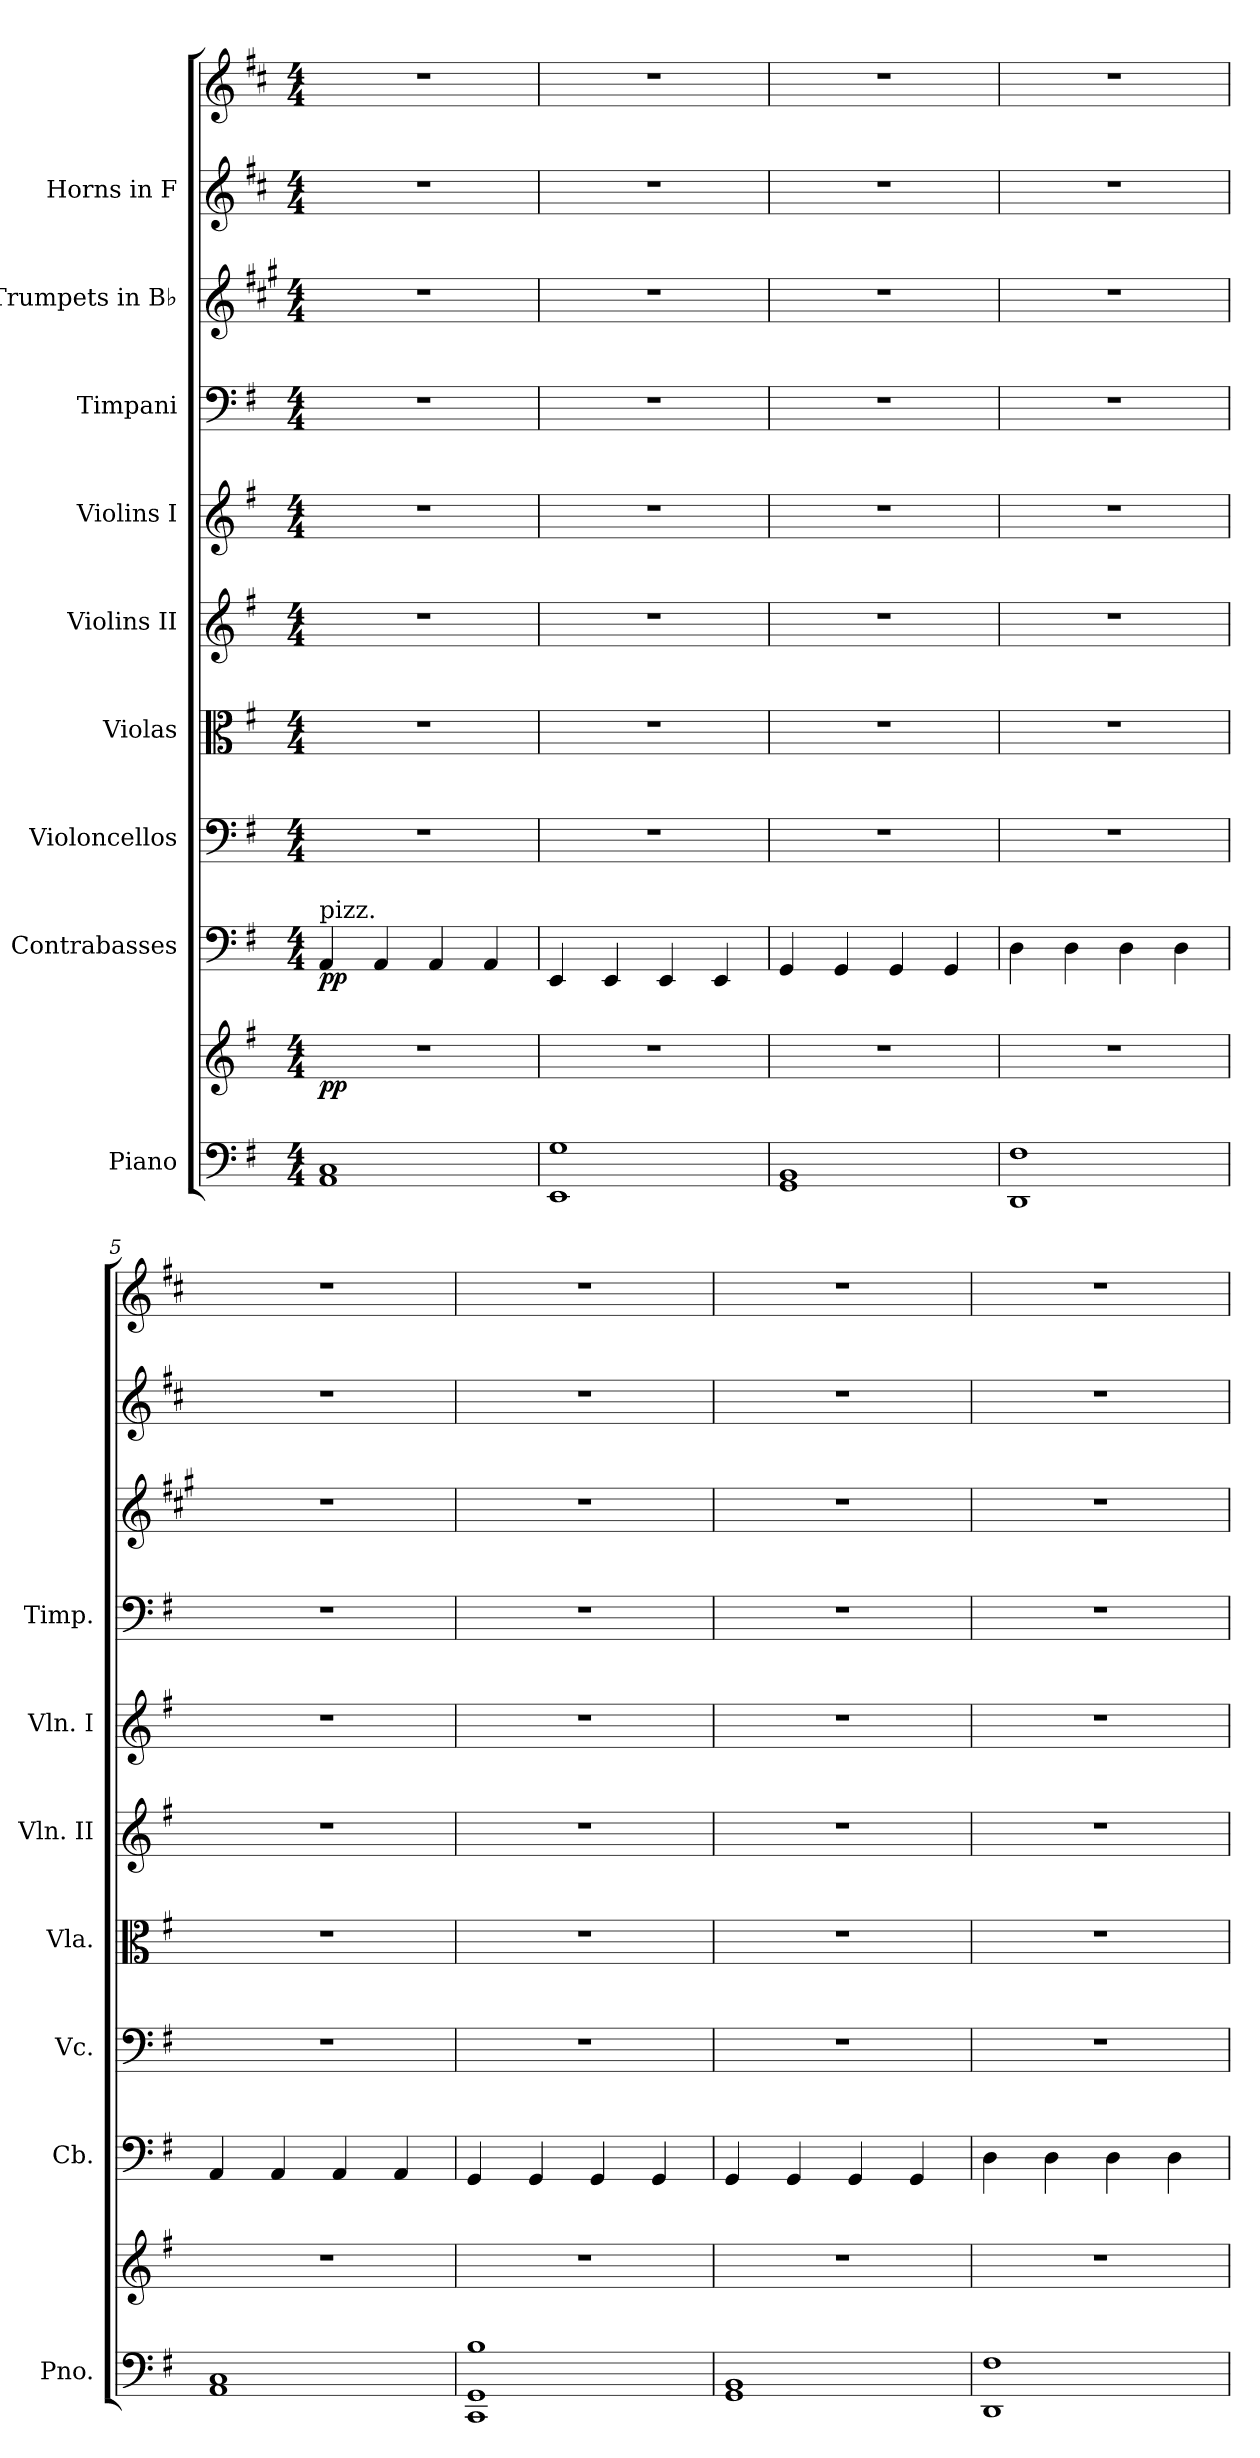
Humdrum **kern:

**kern	**kern	**dynam	**kern	**dynam	**kern	**kern	**kern	**kern	**kern	**kern	**kern	**kern
*part9	*part9	*part9	*part8	*part8	*part7	*part6	*part5	*part4	*part3	*part2	*part1	*part1
*staff11	*staff10	*staff10/11	*staff9	*staff9	*staff8	*staff7	*staff6	*staff5	*staff4	*staff3	*staff2	*staff1
*I"Piano	*	*	*I"Contrabasses	*	*I"Violoncellos	*I"Violas	*I"Violins II	*I"Violins I	*I"Timpani	*I"Trumpets in B♭	*I"Horns in F	*
*I'Pno.	*	*	*I'Cb.	*	*I'Vc.	*I'Vla.	*I'Vln. II	*I'Vln. I	*I'Timp.	*	*	*
*clefF4	*clefG2	*	*clefF4	*	*clefF4	*clefC3	*clefG2	*clefG2	*clefF4	*clefG2	*clefG2	*clefG2
*	*	*	*ITrd7c12	*	*	*	*	*	*	*ITrd1c2	*ITrd4c7	*ITrd4c7
*k[f#]	*k[f#]	*	*k[f#]	*	*k[f#]	*k[f#]	*k[f#]	*k[f#]	*k[f#]	*k[f#]	*k[f#]	*k[f#]
*M4/4	*M4/4	*	*M4/4	*	*M4/4	*M4/4	*M4/4	*M4/4	*M4/4	*M4/4	*M4/4	*M4/4
*MM60	*MM60	*	*MM60	*	*MM60	*MM60	*MM60	*MM60	*MM60	*MM60	*MM60	*MM60
=1	=1	=1	=1	=1	=1	=1	=1	=1	=1	=1	=1	=1
!	!	!	!LO:TX:a:t=pizz.	!	!	!	!	!	!	!	!	!
!	!	!LO:DY:b	!	!LO:DY:b	!	!	!	!	!	!	!	!
1AA 1C	1r	pp	4AAA/	pp	1r	1r	1r	1r	1r	1r	1r	1r
.	.	.	4AAA/	.	.	.	.	.	.	.	.	.
.	.	.	4AAA/	.	.	.	.	.	.	.	.	.
.	.	.	4AAA/	.	.	.	.	.	.	.	.	.
=2	=2	=2	=2	=2	=2	=2	=2	=2	=2	=2	=2	=2
1EE 1G	1r	.	4EEE/	.	1r	1r	1r	1r	1r	1r	1r	1r
.	.	.	4EEE/	.	.	.	.	.	.	.	.	.
.	.	.	4EEE/	.	.	.	.	.	.	.	.	.
.	.	.	4EEE/	.	.	.	.	.	.	.	.	.
=3	=3	=3	=3	=3	=3	=3	=3	=3	=3	=3	=3	=3
1GG 1BB	1r	.	4GGG/	.	1r	1r	1r	1r	1r	1r	1r	1r
.	.	.	4GGG/	.	.	.	.	.	.	.	.	.
.	.	.	4GGG/	.	.	.	.	.	.	.	.	.
.	.	.	4GGG/	.	.	.	.	.	.	.	.	.
=4	=4	=4	=4	=4	=4	=4	=4	=4	=4	=4	=4	=4
1DD 1F#	1r	.	4DD\	.	1r	1r	1r	1r	1r	1r	1r	1r
.	.	.	4DD\	.	.	.	.	.	.	.	.	.
.	.	.	4DD\	.	.	.	.	.	.	.	.	.
.	.	.	4DD\	.	.	.	.	.	.	.	.	.
=5	=5	=5	=5	=5	=5	=5	=5	=5	=5	=5	=5	=5
1AA 1C	1r	.	4AAA/	.	1r	1r	1r	1r	1r	1r	1r	1r
.	.	.	4AAA/	.	.	.	.	.	.	.	.	.
.	.	.	4AAA/	.	.	.	.	.	.	.	.	.
.	.	.	4AAA/	.	.	.	.	.	.	.	.	.
=6	=6	=6	=6	=6	=6	=6	=6	=6	=6	=6	=6	=6
1CC 1GG 1B	1r	.	4GGG/	.	1r	1r	1r	1r	1r	1r	1r	1r
.	.	.	4GGG/	.	.	.	.	.	.	.	.	.
.	.	.	4GGG/	.	.	.	.	.	.	.	.	.
.	.	.	4GGG/	.	.	.	.	.	.	.	.	.
=7	=7	=7	=7	=7	=7	=7	=7	=7	=7	=7	=7	=7
1GG 1BB	1r	.	4GGG/	.	1r	1r	1r	1r	1r	1r	1r	1r
.	.	.	4GGG/	.	.	.	.	.	.	.	.	.
.	.	.	4GGG/	.	.	.	.	.	.	.	.	.
.	.	.	4GGG/	.	.	.	.	.	.	.	.	.
=8	=8	=8	=8	=8	=8	=8	=8	=8	=8	=8	=8	=8
1DD 1F#	1r	.	4DD\	.	1r	1r	1r	1r	1r	1r	1r	1r
.	.	.	4DD\	.	.	.	.	.	.	.	.	.
.	.	.	4DD\	.	.	.	.	.	.	.	.	.
.	.	.	4DD\	.	.	.	.	.	.	.	.	.
=	=	=	=	=	=	=	=	=	=	=	=	=
*-	*-	*-	*-	*-	*-	*-	*-	*-	*-	*-	*-	*-
